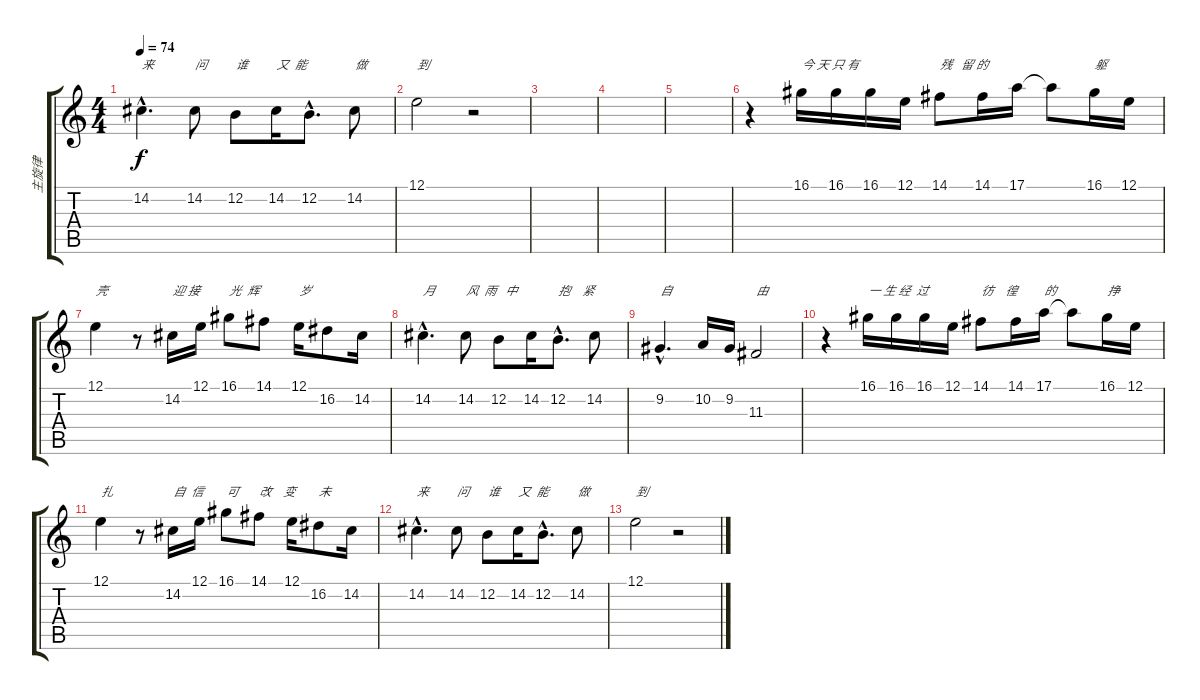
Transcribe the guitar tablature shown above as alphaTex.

\track ("主旋律" "主旋律") {instrument panflute}
\staff {score tabs}
\tuning (E4 B3 G3 D3 A2 E2) {hide}
\ts (4 4)
\tempo 74
\clef g2
\ks c
14.2{hac}.4{d txt "来" dy f} 14.2.8{txt "问"} 12.2.8{txt "谁"} 14.2.16{txt "又  能"} 12.2{hac}.8{d} 14.2.8{txt "做"} |
12.1.2{txt "到"} r.2 |
|
|
|
r.4 16.1.16{txt "今 天 只 有"} 16.1.16 16.1.16 12.1.16 14.1.8{txt "残   留 的"} 14.1.16 17.1.16 17.1{t}.8 16.1.16{txt "躯"} 12.1.16 |
12.1.4{txt "壳"} r.8 14.2.16{txt "迎 接"} 12.1.16 16.1.8{txt "光  辉"} 14.1.8 12.1.16{txt "岁"} 16.2.8 14.2.16 |
14.2{hac}.4{d txt "月"} 14.2.8{txt "风  雨   中"} 12.2.8 14.2.16 12.2{hac}.8{d txt "抱    紧"} 14.2.8 |
9.2{hac}.4{d txt "自"} 10.2.16 9.2.16 11.3.2{txt "由"} |
r.4{volume 14} 16.1.16{txt "一 生 经  过"} 16.1.16 16.1.16 12.1.16 14.1.8{txt "彷    徨" volume 13} 14.1.16 17.1.16{txt "的"} 17.1{t}.8 16.1.16{txt "挣"} 12.1.16 |
12.1.4{txt "扎" volume 12} r.8 14.2.16{txt "自  信"} 12.1.16 16.1.8{txt "可" volume 11} 14.1.8{txt "改    变"} 12.1.16 16.2.8{txt "未"} 14.2.16 |
14.2{hac}.4{d txt "来" volume 10} 14.2.8{txt "问"} 12.2.8{txt "谁" volume 9} 14.2.16{txt "又  能"} 12.2{hac}.8{d} 14.2.8{txt "做"} |
12.1.2{txt "到" volume 8} r.2
